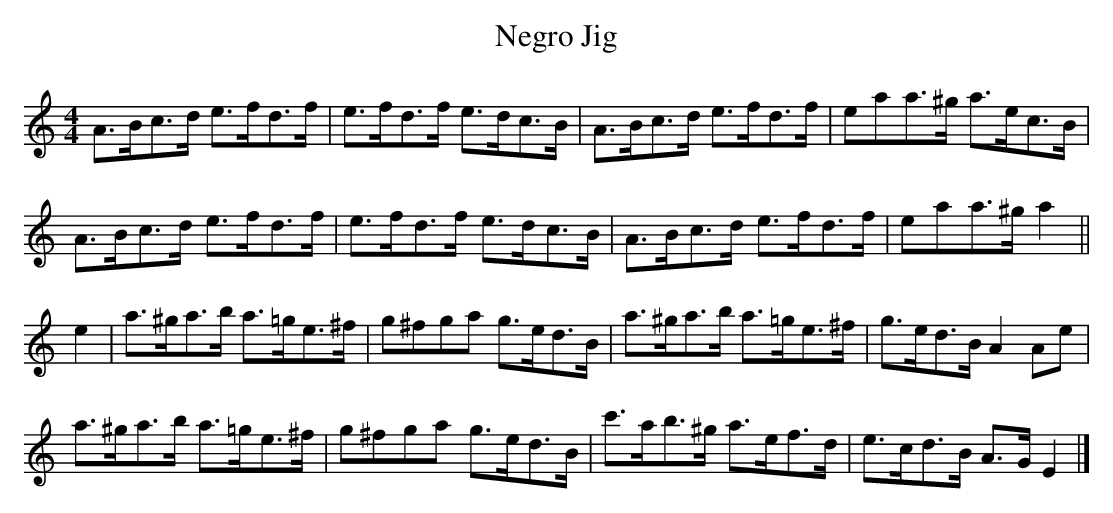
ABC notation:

X:1
T:Negro Jig
L:1/8
M:4/4
K:Am
A>Bc>d e>fd>f | e>fd>f e>dc>B | A>Bc>d e>fd>f | eaa>^g a>ec>B |
A>Bc>d e>fd>f | e>fd>f e>dc>B | A>Bc>d e>fd>f | eaa>^g a2    ||
e2 | a>^ga>b a>=ge>^f | g^fga g>ed>B | a>^ga>b a>=ge>^f |\
g>ed>B A2 Ae |
a>^ga>b a>=ge>^f | g^fga g>ed>B | c'>ab>^g a>ef>d |\
 e>cd>B A>G E2 |]
